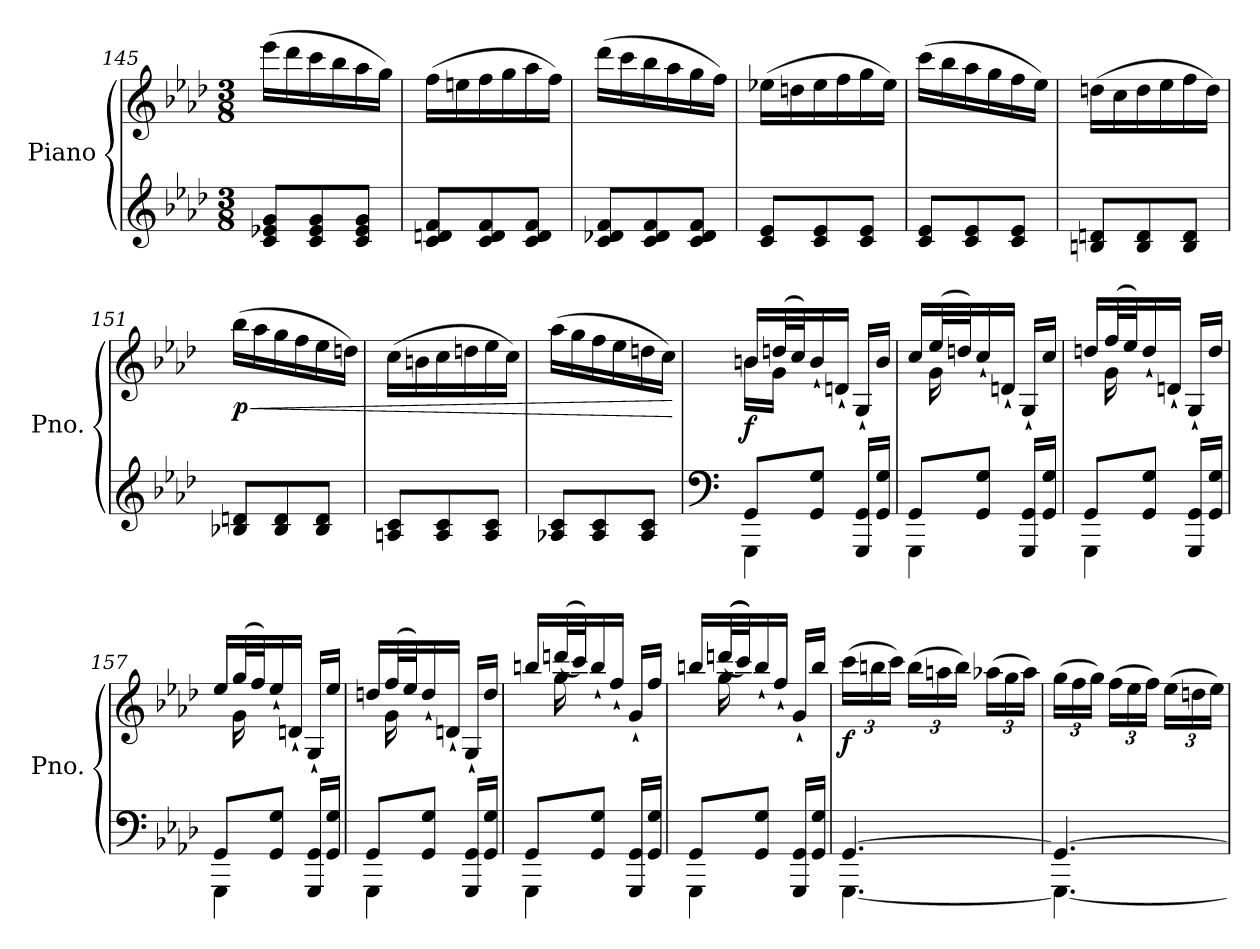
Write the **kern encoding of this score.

**kern	**kern	**dynam
*part1	*part1	*part1
*staff2	*staff1	*staff1/2
*I"Piano	*	*
*I'Pno.	*	*
*clefG2	*clefG2	*
*k[b-e-a-d-]	*k[b-e-a-d-]	*
*M3/8	*M3/8	*
=145	=145	=145
8c/ 8e-X/ 8g/L	(16eee-\LL	.
.	16ddd-\	.
8c/ 8e-/ 8g/	16ccc\	.
.	16bb-\	.
8c/ 8e-/ 8g/J	16aa-\	.
.	16gg\JJ)	.
=146	=146	=146
8c/ 8dn/ 8f/L	(16ff\LL	.
.	16een\	.
8c/ 8d/ 8f/	16ff\	.
.	16gg\	.
8c/ 8d/ 8f/J	16aa-\	.
.	16ff\JJ)	.
=147	=147	=147
8c/ 8d-X/ 8f/L	(16ddd-\LL	.
.	16ccc\	.
8c/ 8d-/ 8f/	16bb-\	.
.	16aa-\	.
8c/ 8d-/ 8f/J	16gg\	.
.	16ff\JJ)	.
!!LO:LB:g=z
=148	=148	=148
8c/ 8e-/L	(16ee-X\LL	.
.	16ddn\	.
8c/ 8e-/	16ee-\	.
.	16ff\	.
8c/ 8e-/J	16gg\	.
.	16ee-\JJ)	.
=149	=149	=149
8c/ 8e-/L	(16ccc\LL	.
.	16bb-\	.
8c/ 8e-/	16aa-\	.
.	16gg\	.
8c/ 8e-/J	16ff\	.
.	16ee-\JJ)	.
=150	=150	=150
8Bn/ 8dn/L	(16ddn\LL	.
.	16cc\	.
8B/ 8d/	16dd\	.
.	16ee-\	.
8B/ 8d/J	16ff\	.
.	16dd\JJ)	.
=151	=151	=151
!	!	!LO:HP:b
!	!	!LO:DY:n=1:b
8B-X/ 8dn/L	(16bb-\LL	< p
.	16aa-\	.
8B-/ 8d/	16gg\	.
.	16ff\	.
8B-/ 8d/J	16ee-\	.
.	16ddn\JJ)	.
=152	=152	=152
8An/ 8c/L	(16cc\LL	.
.	16bn\	.
8A/ 8c/	16cc\	.
.	16ddn\	.
8A/ 8c/J	16ee-\	.
.	16cc\JJ)	.
=153	=153	=153
8A-X/ 8c/L	(16aa-\LL	.
.	16gg\	.
8A-/ 8c/	16ff\	.
.	16ee-\	.
8A-/ 8c/J	16ddn\	.
.	16cc\JJ)	.
.	.	[
=154	=154	=154
*clefF4	*	*
*^	*^	*
!	!	!	!	!LO:DY:b
8GG/L	4GGG\	16bn/LL	16b\LL	f
.	.	(32ddn/L	16g\JJ	.
.	.	32cc/J)	.	.
8GG/ 8G/J	.	16b`/	4ryy	.
.	.	16dn`/JJ	.	.
16GGG/ 16GG/LL	8ryy	16G`/LL	.	.
16GG/ 16G/JJ	.	16b/JJ	.	.
!!LO:LB:g=z	!!
=155	=155	=155	=155	=155
8GG/L	4GGG\	16cc/LL	16ryy	.
.	.	(32ee-/L	16g\	.
.	.	32ddn/J)	.	.
8GG/ 8G/J	.	16cc`/	4ryy	.
.	.	16dn`/JJ	.	.
16GGG/ 16GG/LL	8ryy	16G`/LL	.	.
16GG/ 16G/JJ	.	16cc/JJ	.	.
=156	=156	=156	=156	=156
8GG/L	4GGG\	16ddn/LL	16ryy	.
.	.	(32ff/L	16g\	.
.	.	32ee-/J)	.	.
8GG/ 8G/J	.	16dd`/	4ryy	.
.	.	16dn`/JJ	.	.
16GGG/ 16GG/LL	8ryy	16G`/LL	.	.
16GG/ 16G/JJ	.	16dd/JJ	.	.
=157	=157	=157	=157	=157
8GG/L	4GGG\	16ee-/LL	16ryy	.
.	.	(32gg/L	16g\	.
.	.	32ff/J)	.	.
8GG/ 8G/J	.	16ee-`/	4ryy	.
.	.	16dn`/JJ	.	.
16GGG/ 16GG/LL	8ryy	16G`/LL	.	.
16GG/ 16G/JJ	.	16ee-/JJ	.	.
=158	=158	=158	=158	=158
8GG/L	4GGG\	16ddn/LL	16ryy	.
.	.	(32ff/L	16g\	.
.	.	32ee-/J)	.	.
8GG/ 8G/J	.	16dd`/	4ryy	.
.	.	16dn`/JJ	.	.
16GGG/ 16GG/LL	8ryy	16G`/LL	.	.
16GG/ 16G/JJ	.	16dd/JJ	.	.
=159	=159	=159	=159	=159
8GG/L	4GGG\	16bbn/LL	16ryy	.
.	.	((32dddn/L	16gg\	.
.	.	32ccc/J))	.	.
8GG/ 8G/J	.	16bb`/	4ryy	.
.	.	16ff`/JJ	.	.
16GGG/ 16GG/LL	8ryy	16g`/LL	.	.
16GG/ 16G/JJ	.	16ff/JJ	.	.
=160	=160	=160	=160	=160
8GG/L	4GGG\	16bbn/LL	16ryy	.
.	.	(((32dddn/L	16gg\	.
.	.	32ccc/J)))	.	.
8GG/ 8G/J	.	16bb`/	4ryy	.
.	.	16ff`/JJ	.	.
16GGG/ 16GG/LL	8ryy	16g`/LL	.	.
16GG/ 16G/JJ	.	16bb/JJ	.	.
*	*	*v	*v	*
!!LO:LB:g=z
=161	=161	=161	=161
*	*	*Xbrackettup	*
!	!	!	!LO:DY:b
[4.GG/	[4.GGG\	(24ccc\LL	f
.	.	24bbn\	.
.	.	24ccc\JJ)	.
.	.	(24bb\LL	.
.	.	24aan\	.
.	.	24bb\JJ)	.
.	.	(24aa-X\LL	.
.	.	24gg\	.
.	.	24aa-\JJ)	.
=162	=162	=162	=162
4.GG/_	4.GGG\_	(24gg\LL	.
.	.	24ff\	.
.	.	24gg\JJ)	.
.	.	(24ff\LL	.
.	.	24ee-\	.
.	.	24ff\JJ)	.
.	.	(24ee-\LL	.
.	.	24ddn\	.
.	.	24ee-\JJ)	.
*v	*v	*	*
=	=	=
*-	*-	*-
